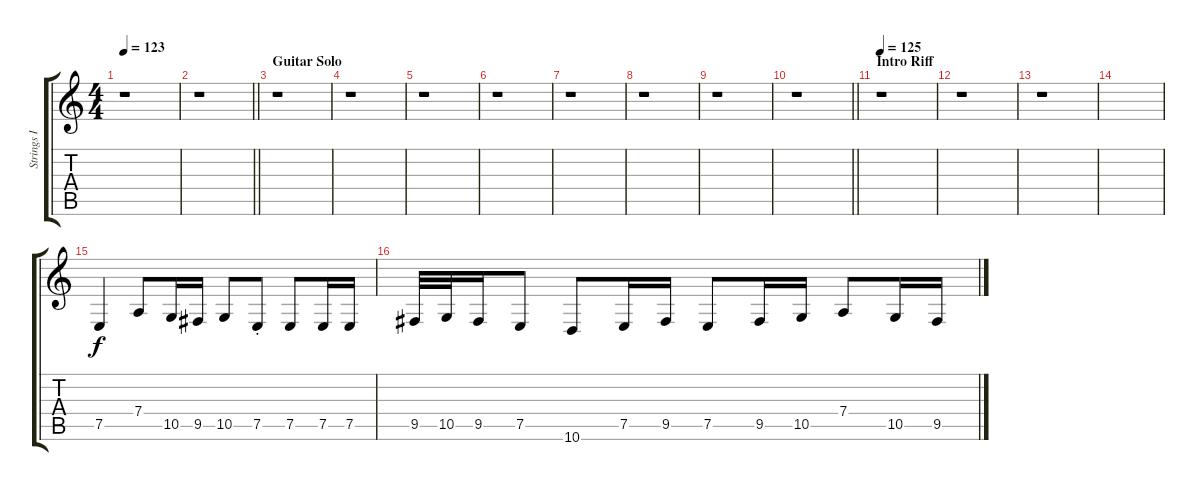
\track ("Strings I" "Strings I") {instrument stringensemble1}
\staff {score tabs}
\tuning (E4 B3 G3 D3 A2 E2) {hide}
\ts (4 4)
\tempo 123
\clef g2
\ks c
r.1{dy f} |
\barLineRight lightlight
r.1 |
\section ("" "Guitar Solo")
r.1 |
r.1 |
r.1 |
r.1 |
r.1 |
r.1 |
r.1 |
\barLineRight lightlight
r.1 |
\section ("" "Intro Riff")
\tempo 125
r.1 |
r.1 |
r.1 |
|
7.5.4{volume 7 balance 7 instrument stringensemble1} 7.4.8 10.5.16 9.5.16 10.5.8 7.5{st}.8 7.5.8 7.5.16 7.5.16 |
9.5.32 10.5.32 9.5.16 7.5.8 10.6.8 7.5.16 9.5.16 7.5.8 9.5.16 10.5.16 7.4.8 10.5.16 9.5.16
